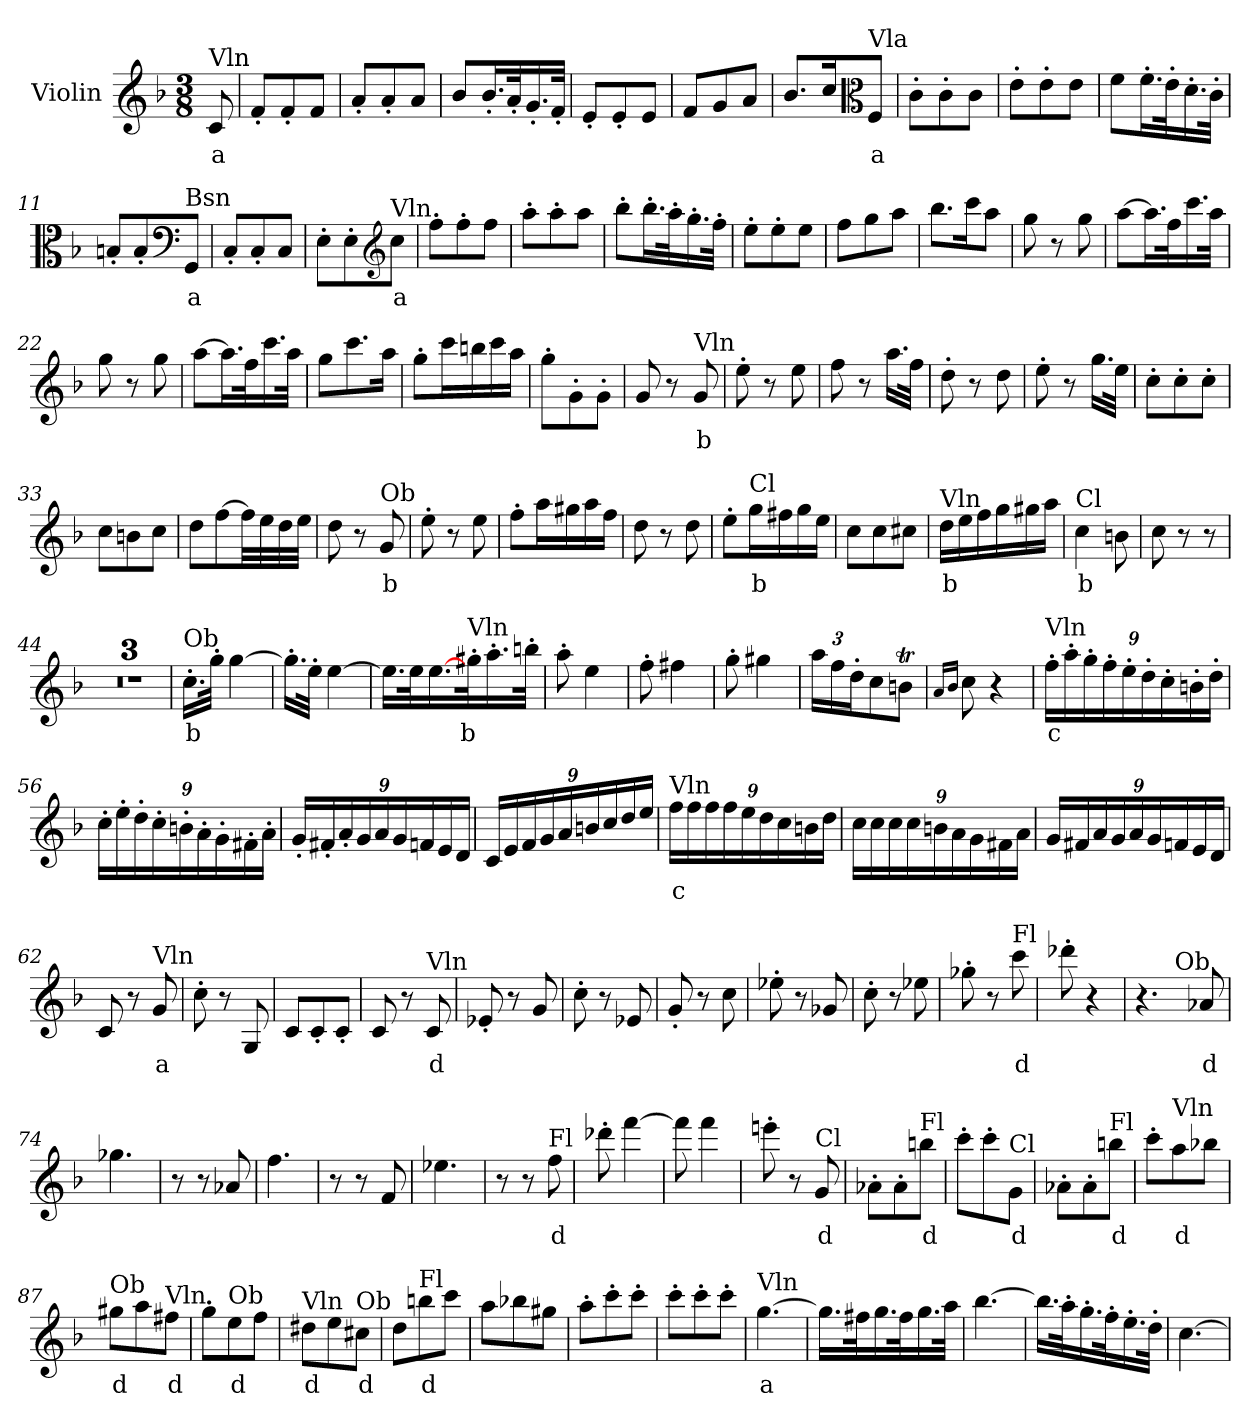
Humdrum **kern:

**kern	**text
*part1	*part1
*staff1	*staff1
*I"Violin	*
*I'Vln	*
*clefG2	*
*k[b-]	*
*F:	*
*M3/8	*
=1	=1
!LO:TX:a:t=Vln	!
!	!LO:LY:b:color=#FF0000
8c	a
=2	=2
8f'/L	.
8f'/	.
8f/J	.
=3	=3
8a'/L	.
8a'/	.
8a/J	.
=4	=4
8b-/L	.
16.b-'/L	.
32a'/K	.
16.g'/	.
32f'/JJk	.
=5	=5
8e'/L	.
8e'/	.
8e/J	.
=6	=6
8f/L	.
8g/	.
8a/J	.
=7	=7
8.b-/L	.
16cc/K	.
*clefC3	*
!LO:TX:a:t=Vla	!
!	!LO:LY:b:color=#FF0000
8F/J	a
=8	=8
8c'\L	.
8c'\	.
8c\J	.
=9	=9
8e'\L	.
8e'\	.
8e\J	.
=10	=10
8f\L	.
16.f'\L	.
32e'\K	.
16.d'\	.
32c'\JJk	.
=11	=11
8Bn'/L	.
8B'/	.
*clefF4	*
!LO:TX:a:t=Bsn	!
!	!LO:LY:b:color=#FF0000
8GG/J	a
=12	=12
8C'/L	.
8C'/	.
8C/J	.
=13	=13
8E'\L	.
8E'\	.
*clefG2	*
!LO:TX:a:t=Vln	!
!	!LO:LY:b:color=#FF0000
8cc\J	a
!!LO:PB:g=z
=14	=14
8ff'\L	.
8ff'\	.
8ff\J	.
=15	=15
8aa'\L	.
8aa'\	.
8aa\J	.
=16	=16
8bb-'\L	.
16.bb-'\L	.
32aa'\K	.
16.gg'\	.
32ff'\JJk	.
=17	=17
8ee'\L	.
8ee'\	.
8ee\J	.
=18	=18
8ff\L	.
8gg\	.
8aa\J	.
=19	=19
8.bb-\L	.
16ccc\K	.
8aa\J	.
=20	=20
8gg	.
8r	.
8gg	.
=21	=21
[8aa\L	.
16.aa\L]	.
32ff\K	.
16.ccc\	.
32aa\JJk	.
=22	=22
8gg	.
8r	.
8gg	.
=23	=23
[8aa\L	.
16.aa\L]	.
32ff\K	.
16.ccc\	.
32aa\JJk	.
=24	=24
8gg\L	.
8.ccc\	.
16aa\Jk	.
!!LO:PB:g=z
=25	=25
8gg'\L	.
16ccc\L	.
16bbn\	.
16ccc\	.
16aa\JJ	.
=26	=26
8gg'\L	.
8g'\	.
8g'\J	.
=27	=27
8g	.
8r	.
!LO:TX:a:t=Vln	!
!	!LO:LY:b:color=#FF0000
8g	b
=28	=28
8ee'	.
8r	.
8ee	.
=29	=29
8ff	.
8r	.
16.aa\LL	.
32ff\JJk	.
=30	=30
8dd'	.
8r	.
8dd	.
=31	=31
8ee'	.
8r	.
16.gg\LL	.
32ee\JJk	.
=32	=32
8cc'\L	.
8cc'\	.
8cc'\J	.
=33	=33
8cc\L	.
8bn\	.
8cc\J	.
=34	=34
8dd\L	.
[8ff\	.
32ff\LL]	.
32ee\	.
32dd\	.
32ee\JJJ	.
=35	=35
8dd	.
8r	.
!LO:TX:a:t=Ob	!
!	!LO:LY:b:color=#FF0000
8g	b
=36	=36
8ee'	.
8r	.
8ee	.
!!LO:PB:g=z
=37	=37
8ff'\L	.
16aa\L	.
16gg#X\	.
16aa\	.
16ff\JJ	.
=38	=38
8dd	.
8r	.
8dd	.
=39	=39
8ee'\L	.
!LO:TX:a:t=Cl	!
!	!LO:LY:b:color=#FF0000
16gg\L	b
16ff#X\	.
16gg\	.
16ee\JJ	.
=40	=40
8cc\L	.
8cc\	.
8cc#X\J	.
=41	=41
!LO:TX:a:t=Vln	!
!	!LO:LY:b:color=#FF0000
16dd\LL	b
16ee\	.
16ff\	.
16gg\	.
16gg#X\	.
16aa\JJ	.
=42	=42
!LO:TX:a:t=Cl	!
!	!LO:LY:b:color=#FF0000
4cc	b
8bn	.
=43	=43
8cc	.
8r	.
8r	.
=44	=44
4.r	.
=45	=45
4.r	.
!!LO:PB:g=z
=46	=46
4.r	.
=47	=47
!LO:TX:a:t=Ob	!
!	!LO:LY:b:color=#FF0000
16.cc'\LL	b
32gg'\JJk	.
[4gg	.
=48	=48
16.gg'\LL]	.
32ee'\JJk	.
[4ee	.
=49	=49
16.ee\LL]	.
32ee\K	.
[16.ee\	.
!LO:TX:a:t=Vln	!
!	!LO:LY:b:color=#FF0000
32gg#X'\K	b
16.aa'\	.
32bbn'\JJk	.
=50	=50
8aa'	.
4ee	.
=51	=51
8ff'	.
4ff#X	.
=52	=52
8gg'	.
4gg#X	.
=53	=53
*Xbrackettup	*
24aa\LL	.
24ff\	.
24dd'\J	.
8cc\	.
8bnt\J	.
=54	=54
16qa/LL	.
16qb-/JJ	.
8cc	.
4r	.
!!LO:PB:g=z
=55	=55
!LO:TX:a:t=Vln	!
!	!LO:LY:b:color=#FF0000
24ff'\LL	c
24aa'\	.
24gg'\	.
24ff'\	.
24ee'\	.
24dd'\	.
24cc'\	.
24bn'\	.
24dd'\JJ	.
=56	=56
24cc'\LL	.
24ee'\	.
24dd'\	.
24cc'\	.
24bn'\	.
24a'\	.
24g'\	.
24f#X'\	.
24a'\JJ	.
=57	=57
24g'/LL	.
24f#X'/	.
24a'/	.
24g/	.
24a/	.
24g/	.
24fn/	.
24e/	.
24d/JJ	.
=58	=58
24c/LL	.
24e/	.
24f/	.
24g/	.
24a/	.
24bn/	.
24cc/	.
24dd/	.
24ee/JJ	.
=59	=59
!LO:TX:a:t=Vln	!
!	!LO:LY:b:color=#FF0000
24ff\LL	c
24ff\	.
24ff\	.
24ff\	.
24ee\	.
24dd\	.
24cc\	.
24bn\	.
24dd\JJ	.
!!LO:PB:g=z
=60	=60
24cc\LL	.
24cc\	.
24cc\	.
24cc\	.
24bn\	.
24a\	.
24g\	.
24f#X\	.
24a\JJ	.
=61	=61
24g/LL	.
24f#X/	.
24a/	.
24g/	.
24a/	.
24g/	.
24fn/	.
24e/	.
24d/JJ	.
=62	=62
8c	.
8r	.
!LO:TX:a:t=Vln	!
!	!LO:LY:b:color=#FF0000
8g	a
=63	=63
8cc'	.
8r	.
8G	.
=64	=64
8c/L	.
8c'/	.
8c'/J	.
=65	=65
8c	.
8r	.
!LO:TX:a:t=Vln	!
!	!LO:LY:b:color=#FF0000
8c	d
=66	=66
8e-X'	.
8r	.
8g	.
=67	=67
8cc'	.
8r	.
8e-X	.
=68	=68
8g'	.
8r	.
8cc	.
=69	=69
8ee-X'	.
8r	.
8g-X	.
!!LO:PB:g=z
=70	=70
8cc'	.
8r	.
8ee-X	.
=71	=71
8gg-X'	.
8r	.
!LO:TX:a:t=Fl	!
!	!LO:LY:b:color=#FF0000
8ccc	d
=72	=72
8ddd-X'	.
4r	.
=73	=73
*^	*
4.r	4ryy	.
!	!LO:TX:a:t=Ob	!
.	4ryy	.
!	!	!LO:LY:b:color=#FF0000
8a-X	.	d
*v	*v	*
=74	=74
4.gg-X	.
=75	=75
8r	.
8r	.
8a-X	.
=76	=76
4.ff	.
=77	=77
8r	.
8r	.
8f	.
!!LO:PB:g=z
=78	=78
4.ee-X	.
=79	=79
8r	.
8r	.
!LO:TX:a:t=Fl	!
!	!LO:LY:b:color=#FF0000
8ff	d
=80	=80
8ddd-X'	.
[4fff	.
=81	=81
8fff]	.
4fff	.
=82	=82
8eeen'	.
8r	.
!LO:TX:a:t=Cl	!
!	!LO:LY:b:color=#FF0000
8g	d
=83	=83
8a-X'\L	.
8a-'\	.
!LO:TX:a:t=Fl	!
!	!LO:LY:b:color=#FF0000
8bbn\J	d
=84	=84
8ccc'\L	.
8ccc'\	.
!LO:TX:a:t=Cl	!
!	!LO:LY:b:color=#FF0000
8g\J	d
=85	=85
8a-X'\L	.
8a-'\	.
!LO:TX:a:t=Fl	!
!	!LO:LY:b:color=#FF0000
8bbn\J	d
!!LO:PB:g=z
=86	=86
8ccc'\L	.
!LO:TX:a:t=Vln	!
!	!LO:LY:b:color=#FF0000
8aa\	d
8bb-X\J	.
=87	=87
!LO:TX:a:t=Ob	!
!	!LO:LY:b:color=#FF0000
8gg#X\L	d
8aa\	.
!LO:TX:a:t=Vln	!
!	!LO:LY:b:color=#FF0000
8ff#X\J	d
=88	=88
8gg'\L	.
!LO:TX:a:t=Ob	!
!	!LO:LY:b:color=#FF0000
8ee\	d
8ff\J	.
=89	=89
!LO:TX:a:t=Vln	!
!	!LO:LY:b:color=#FF0000
8dd#X\L	d
8ee\	.
!LO:TX:a:t=Ob	!
!	!LO:LY:b:color=#FF0000
8cc#X\J	d
=90	=90
8dd\L	.
!LO:TX:a:t=Fl	!
!	!LO:LY:b:color=#FF0000
8bbn\	d
8ccc\J	.
=91	=91
8aa\L	.
8bb-X\	.
8gg#X\J	.
=92	=92
8aa'\L	.
8ccc'\	.
8ccc'\J	.
=93	=93
8ccc'\L	.
8ccc'\	.
8ccc'\J	.
=94	=94
!LO:TX:a:t=Vln	!
!	!LO:LY:b:color=#FF0000
[4.gg\	a
=95	=95
16.gg\LL]	.
32ff#X\K	.
16.gg\	.
32ff#\K	.
16.gg\	.
32aa\JJk	.
!!LO:PB:g=z
=96	=96
[4.bb-\	.
=97	=97
16.bb-\LL]	.
32aa'\K	.
16.gg'\	.
32ff'\K	.
16.ee'\	.
32dd'\JJk	.
=98	=98
[4.cc	.
=	=
*-	*-
